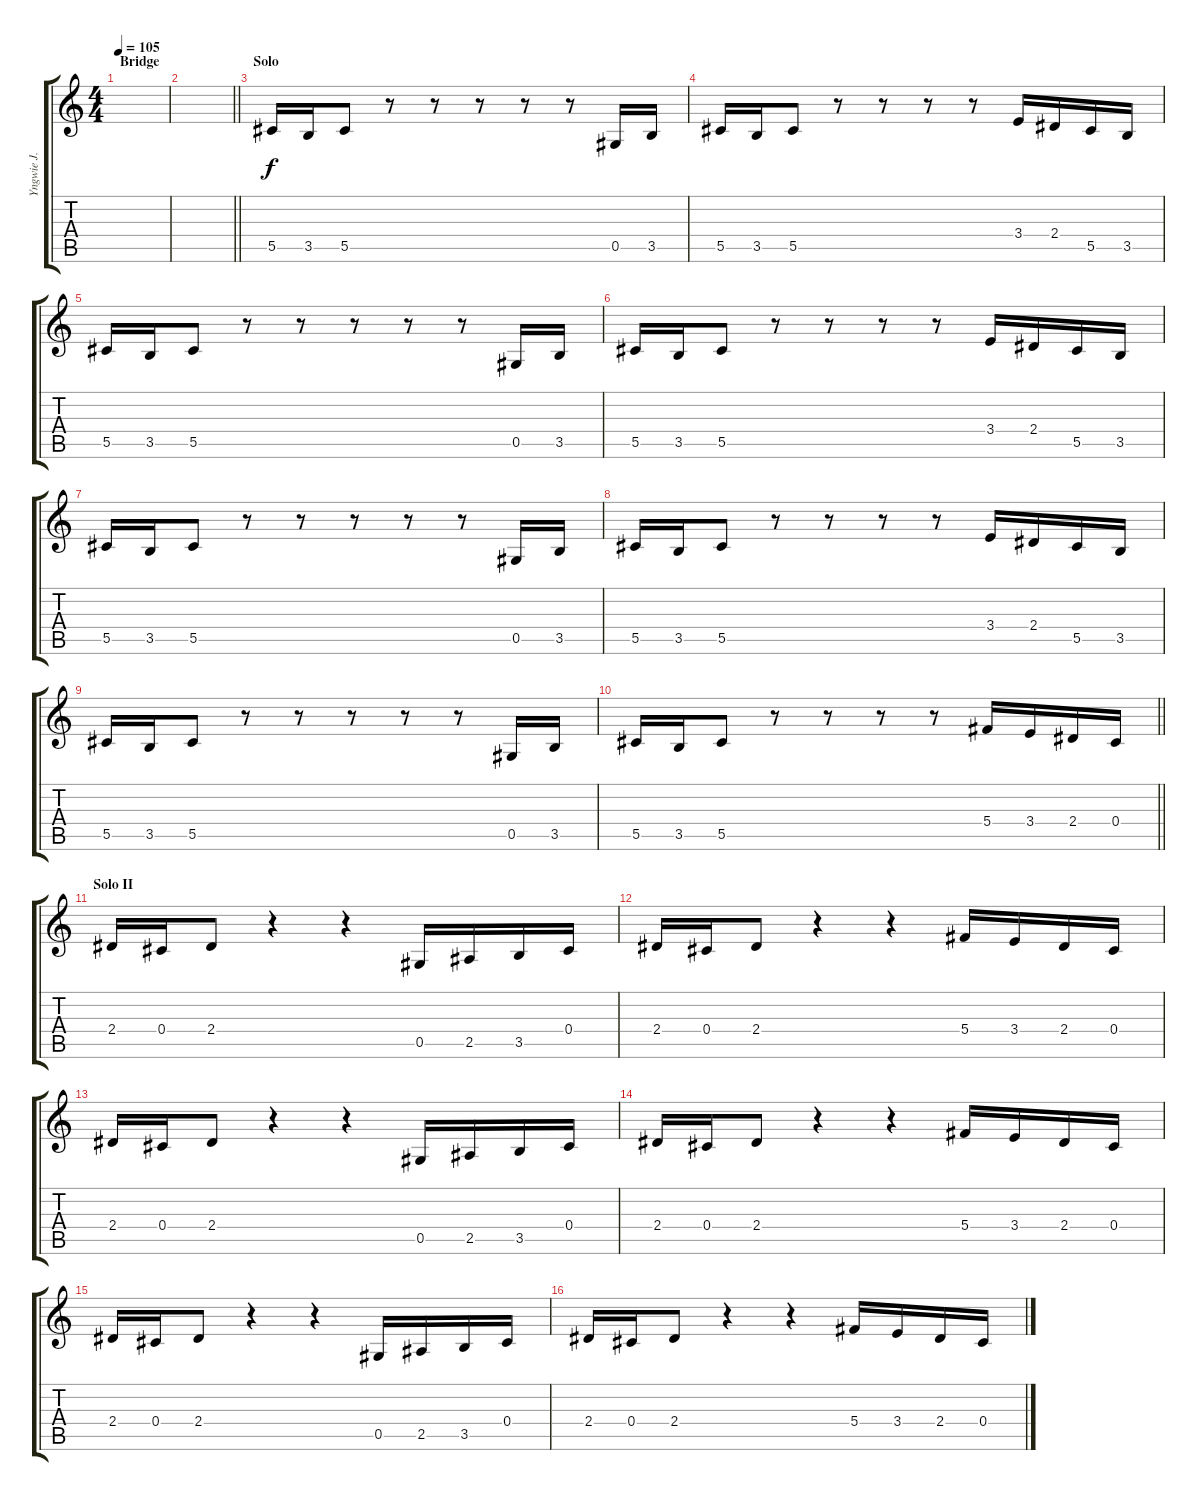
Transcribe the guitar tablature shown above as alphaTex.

\track ("Yngwie J. Malmsteen" "Yngwie J. ") {instrument distortionguitar}
\staff {score tabs}
\tuning (Eb4 Bb3 Gb3 Db3 Ab2 Eb2) {hide}
\ts (4 4)
\section ("" "Bridge")
\tempo 105
\clef g2
\ks c
|
\barLineRight lightlight
|
\section ("" "Solo")
5.5.16 3.5.16 5.5.8 r.8 r.8 r.8 r.8 r.8 0.5.16 3.5.16 |
5.5.16 3.5.16 5.5.8 r.8 r.8 r.8 r.8 3.4.16 2.4.16 5.5.16 3.5.16 |
5.5.16 3.5.16 5.5.8 r.8 r.8 r.8 r.8 r.8 0.5.16 3.5.16 |
5.5.16 3.5.16 5.5.8 r.8 r.8 r.8 r.8 3.4.16 2.4.16 5.5.16 3.5.16 |
5.5.16 3.5.16 5.5.8 r.8 r.8 r.8 r.8 r.8 0.5.16 3.5.16 |
5.5.16 3.5.16 5.5.8 r.8 r.8 r.8 r.8 3.4.16 2.4.16 5.5.16 3.5.16 |
5.5.16 3.5.16 5.5.8 r.8 r.8 r.8 r.8 r.8 0.5.16 3.5.16 |
\barLineRight lightlight
5.5.16 3.5.16 5.5.8 r.8 r.8 r.8 r.8 5.4.16 3.4.16 2.4.16 0.4.16 |
\section ("" "Solo II")
2.4.16 0.4.16 2.4.8 r.4 r.4 0.5.16 2.5.16 3.5.16 0.4.16 |
2.4.16 0.4.16 2.4.8 r.4 r.4 5.4.16 3.4.16 2.4.16 0.4.16 |
2.4.16 0.4.16 2.4.8 r.4 r.4 0.5.16 2.5.16 3.5.16 0.4.16 |
2.4.16 0.4.16 2.4.8 r.4 r.4 5.4.16 3.4.16 2.4.16 0.4.16 |
2.4.16 0.4.16 2.4.8 r.4 r.4 0.5.16 2.5.16 3.5.16 0.4.16 |
2.4.16 0.4.16 2.4.8 r.4 r.4 5.4.16 3.4.16 2.4.16 0.4.16
